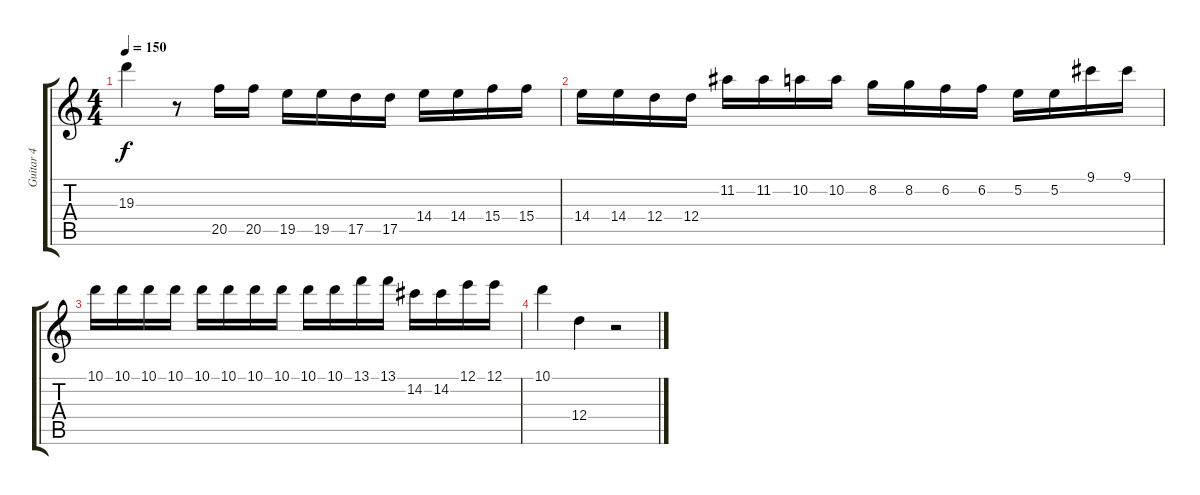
\track ("Guitar 4" "Guitar 4") {instrument acousticguitarnylon}
\staff {score tabs}
\tuning (E4 B3 G3 D3 A2 E2) {hide}
\ts (4 4)
\tempo 150
\clef g2
\ks c
19.3.4{dy f} r.8 20.5.16 20.5.16 19.5.16 19.5.16 17.5.16 17.5.16 14.4.16 14.4.16 15.4.16 15.4.16 |
14.4.16 14.4.16 12.4.16 12.4.16 11.2.16 11.2.16 10.2.16 10.2.16 8.2.16 8.2.16 6.2.16 6.2.16 5.2.16 5.2.16 9.1.16 9.1.16 |
10.1.16 10.1.16 10.1.16 10.1.16 10.1.16 10.1.16 10.1.16 10.1.16 10.1.16 10.1.16 13.1.16 13.1.16 14.2.16 14.2.16 12.1.16 12.1.16 |
10.1.4 12.4.4 r.2
